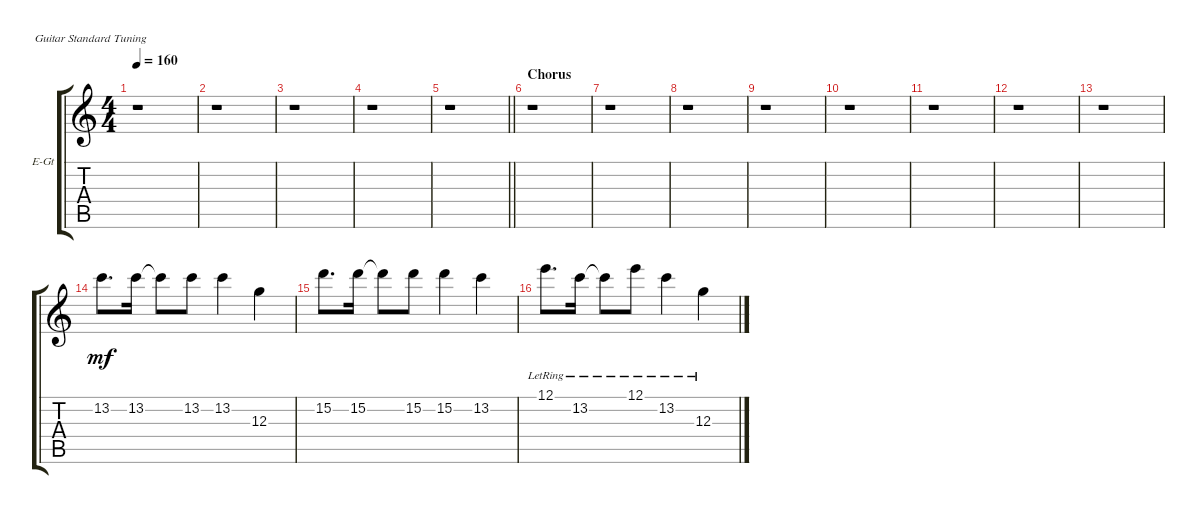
\defaultSystemsLayout 4
\bracketExtendMode groupsimilarinstruments
\firstSystemTrackNameOrientation horizontal
\otherSystemsTrackNameOrientation horizontal
\track ("Guitar 5" "E-Gt") {instrument distortionguitar}
\staff {score tabs}
\tuning (E4 B3 G3 D3 A2 E2)
\ts (4 4)
\tempo 160
\clef g2
\scale
0.333333
\ks c
r.1{dy mf} |
\scale
0.333333 r.1 |
\scale
0.333333 r.1 |
\scale
0.333333 r.1 |
\scale
0.333333
\barLineRight lightlight
r.1 |
\section ("" "Chorus")
\scale
0.333333 r.1 |
\scale
0.333333 r.1 |
\scale
0.333333 r.1 |
\scale
0.333333 r.1 |
\scale
0.333333 r.1 |
\scale
0.333333 r.1 |
\scale
0.333333 r.1 |
\scale
0.333333 r.1 |
\scale
0.333333 13.2.8{d} 13.2.16 13.2{t}.8 13.2.8 13.2.4 12.3.4 |
\scale
0.333333 15.2.8{d} 15.2.16 15.2{t}.8 15.2.8 15.2.4 13.2.4 |
\scale
0.333333 12.1{lr}.8{d} 13.2{lr}.16 13.2{lr t}.8 12.1{lr}.8 13.2{lr}.4 12.3{lr}.4
